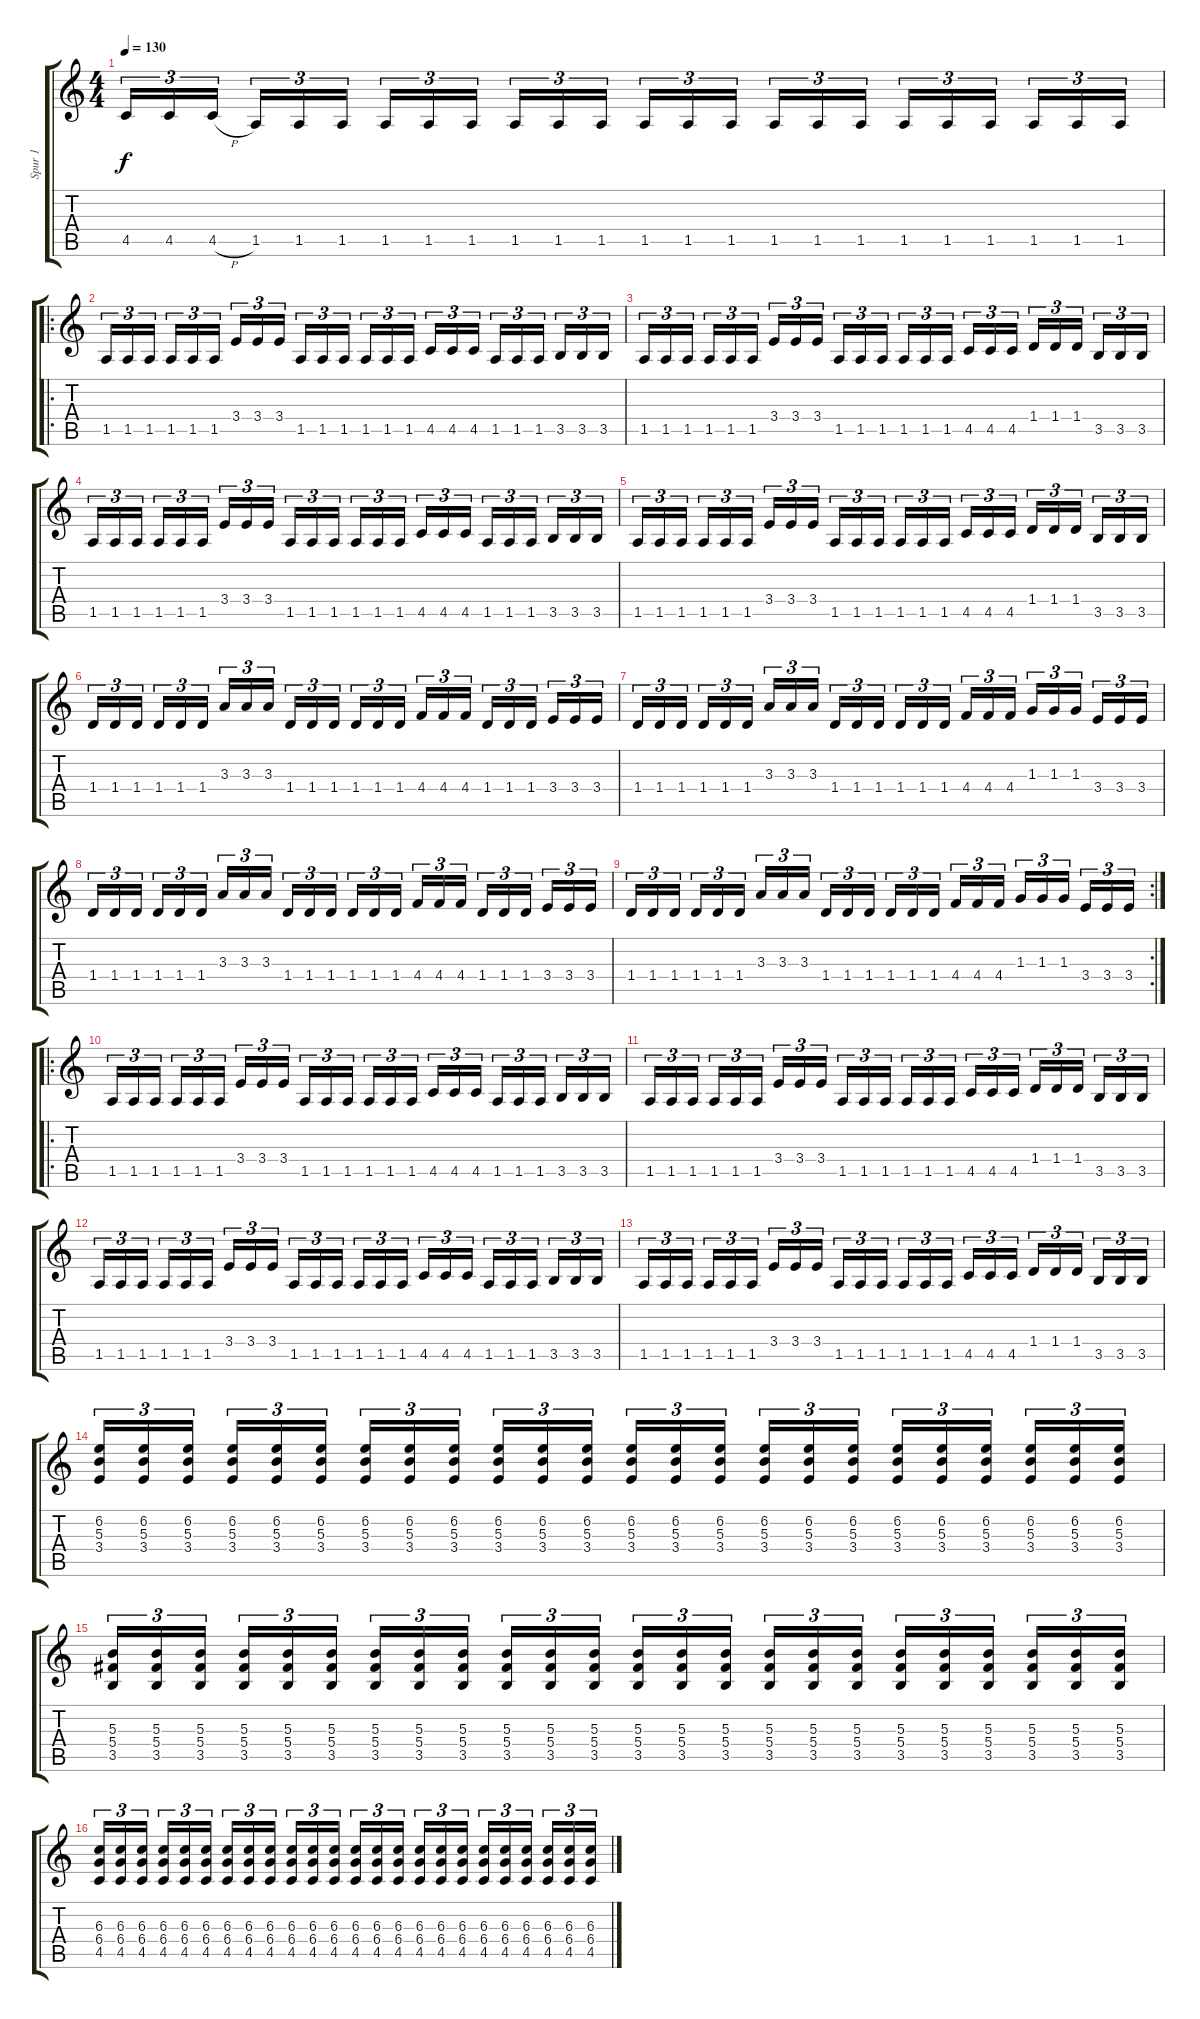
\track ("Spur 1" "Spur 1") {instrument distortionguitar}
\staff {score tabs}
\tuning (Eb4 Bb3 Gb3 Db3 Ab2 Eb2) {hide}
\ts (4 4)
\tempo 130
\clef g2
\ks c
4.5.16{tu (3 2) dy f} 4.5.16{tu (3 2)} 4.5{h}.16{tu (3 2) beam splitsecondary} 1.5.16{tu (3 2)} 1.5.16{tu (3 2)} 1.5.16{tu (3 2)} 1.5.16{tu (3 2)} 1.5.16{tu (3 2)} 1.5.16{tu (3 2) beam splitsecondary} 1.5.16{tu (3 2)} 1.5.16{tu (3 2)} 1.5.16{tu (3 2)} 1.5.16{tu (3 2)} 1.5.16{tu (3 2)} 1.5.16{tu (3 2) beam splitsecondary} 1.5.16{tu (3 2)} 1.5.16{tu (3 2)} 1.5.16{tu (3 2)} 1.5.16{tu (3 2)} 1.5.16{tu (3 2)} 1.5.16{tu (3 2) beam splitsecondary} 1.5.16{tu (3 2)} 1.5.16{tu (3 2)} 1.5.16{tu (3 2)} |
\ro
1.5.16{tu (3 2)} 1.5.16{tu (3 2)} 1.5.16{tu (3 2) beam splitsecondary} 1.5.16{tu (3 2)} 1.5.16{tu (3 2)} 1.5.16{tu (3 2)} 3.4.16{tu (3 2)} 3.4.16{tu (3 2)} 3.4.16{tu (3 2) beam splitsecondary} 1.5.16{tu (3 2)} 1.5.16{tu (3 2)} 1.5.16{tu (3 2)} 1.5.16{tu (3 2)} 1.5.16{tu (3 2)} 1.5.16{tu (3 2) beam splitsecondary} 4.5.16{tu (3 2)} 4.5.16{tu (3 2)} 4.5.16{tu (3 2)} 1.5.16{tu (3 2)} 1.5.16{tu (3 2)} 1.5.16{tu (3 2) beam splitsecondary} 3.5.16{tu (3 2)} 3.5.16{tu (3 2)} 3.5.16{tu (3 2)} |
1.5.16{tu (3 2)} 1.5.16{tu (3 2)} 1.5.16{tu (3 2) beam splitsecondary} 1.5.16{tu (3 2)} 1.5.16{tu (3 2)} 1.5.16{tu (3 2)} 3.4.16{tu (3 2)} 3.4.16{tu (3 2)} 3.4.16{tu (3 2) beam splitsecondary} 1.5.16{tu (3 2)} 1.5.16{tu (3 2)} 1.5.16{tu (3 2)} 1.5.16{tu (3 2)} 1.5.16{tu (3 2)} 1.5.16{tu (3 2) beam splitsecondary} 4.5.16{tu (3 2)} 4.5.16{tu (3 2)} 4.5.16{tu (3 2)} 1.4.16{tu (3 2)} 1.4.16{tu (3 2)} 1.4.16{tu (3 2) beam splitsecondary} 3.5.16{tu (3 2)} 3.5.16{tu (3 2)} 3.5.16{tu (3 2)} |
1.5.16{tu (3 2)} 1.5.16{tu (3 2)} 1.5.16{tu (3 2) beam splitsecondary} 1.5.16{tu (3 2)} 1.5.16{tu (3 2)} 1.5.16{tu (3 2)} 3.4.16{tu (3 2)} 3.4.16{tu (3 2)} 3.4.16{tu (3 2) beam splitsecondary} 1.5.16{tu (3 2)} 1.5.16{tu (3 2)} 1.5.16{tu (3 2)} 1.5.16{tu (3 2)} 1.5.16{tu (3 2)} 1.5.16{tu (3 2) beam splitsecondary} 4.5.16{tu (3 2)} 4.5.16{tu (3 2)} 4.5.16{tu (3 2)} 1.5.16{tu (3 2)} 1.5.16{tu (3 2)} 1.5.16{tu (3 2) beam splitsecondary} 3.5.16{tu (3 2)} 3.5.16{tu (3 2)} 3.5.16{tu (3 2)} |
1.5.16{tu (3 2)} 1.5.16{tu (3 2)} 1.5.16{tu (3 2) beam splitsecondary} 1.5.16{tu (3 2)} 1.5.16{tu (3 2)} 1.5.16{tu (3 2)} 3.4.16{tu (3 2)} 3.4.16{tu (3 2)} 3.4.16{tu (3 2) beam splitsecondary} 1.5.16{tu (3 2)} 1.5.16{tu (3 2)} 1.5.16{tu (3 2)} 1.5.16{tu (3 2)} 1.5.16{tu (3 2)} 1.5.16{tu (3 2) beam splitsecondary} 4.5.16{tu (3 2)} 4.5.16{tu (3 2)} 4.5.16{tu (3 2)} 1.4.16{tu (3 2)} 1.4.16{tu (3 2)} 1.4.16{tu (3 2) beam splitsecondary} 3.5.16{tu (3 2)} 3.5.16{tu (3 2)} 3.5.16{tu (3 2)} |
1.4.16{tu (3 2)} 1.4.16{tu (3 2)} 1.4.16{tu (3 2) beam splitsecondary} 1.4.16{tu (3 2)} 1.4.16{tu (3 2)} 1.4.16{tu (3 2)} 3.3.16{tu (3 2)} 3.3.16{tu (3 2)} 3.3.16{tu (3 2) beam splitsecondary} 1.4.16{tu (3 2)} 1.4.16{tu (3 2)} 1.4.16{tu (3 2)} 1.4.16{tu (3 2)} 1.4.16{tu (3 2)} 1.4.16{tu (3 2) beam splitsecondary} 4.4.16{tu (3 2)} 4.4.16{tu (3 2)} 4.4.16{tu (3 2)} 1.4.16{tu (3 2)} 1.4.16{tu (3 2)} 1.4.16{tu (3 2) beam splitsecondary} 3.4.16{tu (3 2)} 3.4.16{tu (3 2)} 3.4.16{tu (3 2)} |
1.4.16{tu (3 2)} 1.4.16{tu (3 2)} 1.4.16{tu (3 2) beam splitsecondary} 1.4.16{tu (3 2)} 1.4.16{tu (3 2)} 1.4.16{tu (3 2)} 3.3.16{tu (3 2)} 3.3.16{tu (3 2)} 3.3.16{tu (3 2) beam splitsecondary} 1.4.16{tu (3 2)} 1.4.16{tu (3 2)} 1.4.16{tu (3 2)} 1.4.16{tu (3 2)} 1.4.16{tu (3 2)} 1.4.16{tu (3 2) beam splitsecondary} 4.4.16{tu (3 2)} 4.4.16{tu (3 2)} 4.4.16{tu (3 2)} 1.3.16{tu (3 2)} 1.3.16{tu (3 2)} 1.3.16{tu (3 2) beam splitsecondary} 3.4.16{tu (3 2)} 3.4.16{tu (3 2)} 3.4.16{tu (3 2)} |
1.4.16{tu (3 2)} 1.4.16{tu (3 2)} 1.4.16{tu (3 2) beam splitsecondary} 1.4.16{tu (3 2)} 1.4.16{tu (3 2)} 1.4.16{tu (3 2)} 3.3.16{tu (3 2)} 3.3.16{tu (3 2)} 3.3.16{tu (3 2) beam splitsecondary} 1.4.16{tu (3 2)} 1.4.16{tu (3 2)} 1.4.16{tu (3 2)} 1.4.16{tu (3 2)} 1.4.16{tu (3 2)} 1.4.16{tu (3 2) beam splitsecondary} 4.4.16{tu (3 2)} 4.4.16{tu (3 2)} 4.4.16{tu (3 2)} 1.4.16{tu (3 2)} 1.4.16{tu (3 2)} 1.4.16{tu (3 2) beam splitsecondary} 3.4.16{tu (3 2)} 3.4.16{tu (3 2)} 3.4.16{tu (3 2)} |
\rc 2
1.4.16{tu (3 2)} 1.4.16{tu (3 2)} 1.4.16{tu (3 2) beam splitsecondary} 1.4.16{tu (3 2)} 1.4.16{tu (3 2)} 1.4.16{tu (3 2)} 3.3.16{tu (3 2)} 3.3.16{tu (3 2)} 3.3.16{tu (3 2) beam splitsecondary} 1.4.16{tu (3 2)} 1.4.16{tu (3 2)} 1.4.16{tu (3 2)} 1.4.16{tu (3 2)} 1.4.16{tu (3 2)} 1.4.16{tu (3 2) beam splitsecondary} 4.4.16{tu (3 2)} 4.4.16{tu (3 2)} 4.4.16{tu (3 2)} 1.3.16{tu (3 2)} 1.3.16{tu (3 2)} 1.3.16{tu (3 2) beam splitsecondary} 3.4.16{tu (3 2)} 3.4.16{tu (3 2)} 3.4.16{tu (3 2)} |
\ro
1.5.16{tu (3 2)} 1.5.16{tu (3 2)} 1.5.16{tu (3 2) beam splitsecondary} 1.5.16{tu (3 2)} 1.5.16{tu (3 2)} 1.5.16{tu (3 2)} 3.4.16{tu (3 2)} 3.4.16{tu (3 2)} 3.4.16{tu (3 2) beam splitsecondary} 1.5.16{tu (3 2)} 1.5.16{tu (3 2)} 1.5.16{tu (3 2)} 1.5.16{tu (3 2)} 1.5.16{tu (3 2)} 1.5.16{tu (3 2) beam splitsecondary} 4.5.16{tu (3 2)} 4.5.16{tu (3 2)} 4.5.16{tu (3 2)} 1.5.16{tu (3 2)} 1.5.16{tu (3 2)} 1.5.16{tu (3 2) beam splitsecondary} 3.5.16{tu (3 2)} 3.5.16{tu (3 2)} 3.5.16{tu (3 2)} |
1.5.16{tu (3 2)} 1.5.16{tu (3 2)} 1.5.16{tu (3 2) beam splitsecondary} 1.5.16{tu (3 2)} 1.5.16{tu (3 2)} 1.5.16{tu (3 2)} 3.4.16{tu (3 2)} 3.4.16{tu (3 2)} 3.4.16{tu (3 2) beam splitsecondary} 1.5.16{tu (3 2)} 1.5.16{tu (3 2)} 1.5.16{tu (3 2)} 1.5.16{tu (3 2)} 1.5.16{tu (3 2)} 1.5.16{tu (3 2) beam splitsecondary} 4.5.16{tu (3 2)} 4.5.16{tu (3 2)} 4.5.16{tu (3 2)} 1.4.16{tu (3 2)} 1.4.16{tu (3 2)} 1.4.16{tu (3 2) beam splitsecondary} 3.5.16{tu (3 2)} 3.5.16{tu (3 2)} 3.5.16{tu (3 2)} |
1.5.16{tu (3 2)} 1.5.16{tu (3 2)} 1.5.16{tu (3 2) beam splitsecondary} 1.5.16{tu (3 2)} 1.5.16{tu (3 2)} 1.5.16{tu (3 2)} 3.4.16{tu (3 2)} 3.4.16{tu (3 2)} 3.4.16{tu (3 2) beam splitsecondary} 1.5.16{tu (3 2)} 1.5.16{tu (3 2)} 1.5.16{tu (3 2)} 1.5.16{tu (3 2)} 1.5.16{tu (3 2)} 1.5.16{tu (3 2) beam splitsecondary} 4.5.16{tu (3 2)} 4.5.16{tu (3 2)} 4.5.16{tu (3 2)} 1.5.16{tu (3 2)} 1.5.16{tu (3 2)} 1.5.16{tu (3 2) beam splitsecondary} 3.5.16{tu (3 2)} 3.5.16{tu (3 2)} 3.5.16{tu (3 2)} |
1.5.16{tu (3 2)} 1.5.16{tu (3 2)} 1.5.16{tu (3 2) beam splitsecondary} 1.5.16{tu (3 2)} 1.5.16{tu (3 2)} 1.5.16{tu (3 2)} 3.4.16{tu (3 2)} 3.4.16{tu (3 2)} 3.4.16{tu (3 2) beam splitsecondary} 1.5.16{tu (3 2)} 1.5.16{tu (3 2)} 1.5.16{tu (3 2)} 1.5.16{tu (3 2)} 1.5.16{tu (3 2)} 1.5.16{tu (3 2) beam splitsecondary} 4.5.16{tu (3 2)} 4.5.16{tu (3 2)} 4.5.16{tu (3 2)} 1.4.16{tu (3 2)} 1.4.16{tu (3 2)} 1.4.16{tu (3 2) beam splitsecondary} 3.5.16{tu (3 2)} 3.5.16{tu (3 2)} 3.5.16{tu (3 2)} |
(6.2 5.3 3.4).16{tu (3 2)} (6.2 5.3 3.4).16{tu (3 2)} (6.2 5.3 3.4).16{tu (3 2) beam splitsecondary} (6.2 5.3 3.4).16{tu (3 2)} (6.2 5.3 3.4).16{tu (3 2)} (6.2 5.3 3.4).16{tu (3 2)} (6.2 5.3 3.4).16{tu (3 2)} (6.2 5.3 3.4).16{tu (3 2)} (6.2 5.3 3.4).16{tu (3 2) beam splitsecondary} (6.2 5.3 3.4).16{tu (3 2)} (6.2 5.3 3.4).16{tu (3 2)} (6.2 5.3 3.4).16{tu (3 2)} (6.2 5.3 3.4).16{tu (3 2)} (6.2 5.3 3.4).16{tu (3 2)} (6.2 5.3 3.4).16{tu (3 2) beam splitsecondary} (6.2 5.3 3.4).16{tu (3 2)} (6.2 5.3 3.4).16{tu (3 2)} (6.2 5.3 3.4).16{tu (3 2)} (6.2 5.3 3.4).16{tu (3 2)} (6.2 5.3 3.4).16{tu (3 2)} (6.2 5.3 3.4).16{tu (3 2) beam splitsecondary} (6.2 5.3 3.4).16{tu (3 2)} (6.2 5.3 3.4).16{tu (3 2)} (6.2 5.3 3.4).16{tu (3 2)} |
(5.3 5.4 3.5).16{tu (3 2)} (5.3 5.4 3.5).16{tu (3 2)} (5.3 5.4 3.5).16{tu (3 2) beam splitsecondary} (5.3 5.4 3.5).16{tu (3 2)} (5.3 5.4 3.5).16{tu (3 2)} (5.3 5.4 3.5).16{tu (3 2)} (5.3 5.4 3.5).16{tu (3 2)} (5.3 5.4 3.5).16{tu (3 2)} (5.3 5.4 3.5).16{tu (3 2) beam splitsecondary} (5.3 5.4 3.5).16{tu (3 2)} (5.3 5.4 3.5).16{tu (3 2)} (5.3 5.4 3.5).16{tu (3 2)} (5.3 5.4 3.5).16{tu (3 2)} (5.3 5.4 3.5).16{tu (3 2)} (5.3 5.4 3.5).16{tu (3 2) beam splitsecondary} (5.3 5.4 3.5).16{tu (3 2)} (5.3 5.4 3.5).16{tu (3 2)} (5.3 5.4 3.5).16{tu (3 2)} (5.3 5.4 3.5).16{tu (3 2)} (5.3 5.4 3.5).16{tu (3 2)} (5.3 5.4 3.5).16{tu (3 2) beam splitsecondary} (5.3 5.4 3.5).16{tu (3 2)} (5.3 5.4 3.5).16{tu (3 2)} (5.3 5.4 3.5).16{tu (3 2)} |
(6.3 6.4 4.5).16{tu (3 2)} (6.3 6.4 4.5).16{tu (3 2)} (6.3 6.4 4.5).16{tu (3 2) beam splitsecondary} (6.3 6.4 4.5).16{tu (3 2)} (6.3 6.4 4.5).16{tu (3 2)} (6.3 6.4 4.5).16{tu (3 2)} (6.3 6.4 4.5).16{tu (3 2)} (6.3 6.4 4.5).16{tu (3 2)} (6.3 6.4 4.5).16{tu (3 2) beam splitsecondary} (6.3 6.4 4.5).16{tu (3 2)} (6.3 6.4 4.5).16{tu (3 2)} (6.3 6.4 4.5).16{tu (3 2)} (6.3 6.4 4.5).16{tu (3 2)} (6.3 6.4 4.5).16{tu (3 2)} (6.3 6.4 4.5).16{tu (3 2) beam splitsecondary} (6.3 6.4 4.5).16{tu (3 2)} (6.3 6.4 4.5).16{tu (3 2)} (6.3 6.4 4.5).16{tu (3 2)} (6.3 6.4 4.5).16{tu (3 2)} (6.3 6.4 4.5).16{tu (3 2)} (6.3 6.4 4.5).16{tu (3 2) beam splitsecondary} (6.3 6.4 4.5).16{tu (3 2)} (6.3 6.4 4.5).16{tu (3 2)} (6.3 6.4 4.5).16{tu (3 2)}
